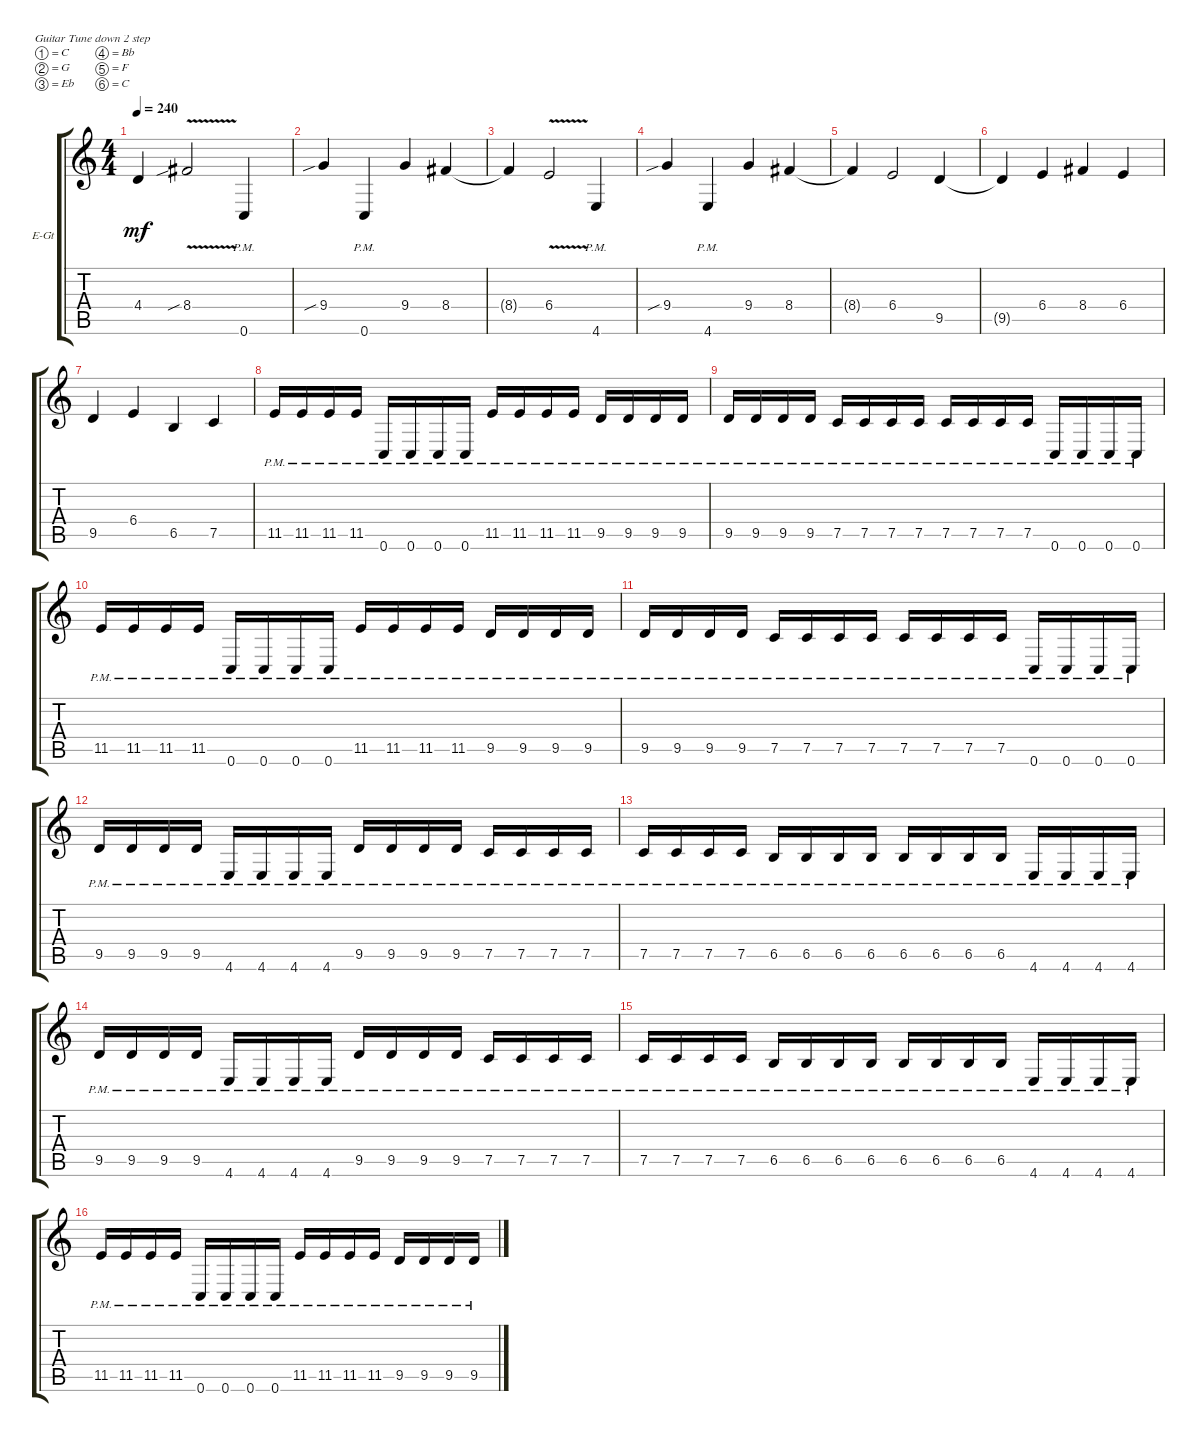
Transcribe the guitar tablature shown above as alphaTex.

\defaultSystemsLayout 4
\bracketExtendMode groupsimilarinstruments
\firstSystemTrackNameOrientation horizontal
\otherSystemsTrackNameOrientation horizontal
\track ("Knight Rhythm" "E-Gt") {instrument overdrivenguitar}
\staff {score tabs}
\tuning (C4 G3 Eb3 Bb2 F2 C2)
\ts (4 4)
\tempo 240
\clef g2
\ks aminor
4.4{t}.4{dy mf} 8.4{v sib}.2 0.6{pm}.4 |
9.4{sib}.4 0.6{pm}.4 9.4.4 8.4.4 |
8.4{t}.4 6.4{v}.2 4.6{pm}.4 |
9.4{sib}.4 4.6{pm}.4 9.4.4 8.4.4 |
8.4{t}.4 6.4.2 9.5.4 |
9.5{t}.4 6.4.4 8.4.4 6.4.4 |
9.5.4 6.4.4 6.5.4 7.5.4 |
11.5{pm}.16 11.5{pm}.16 11.5{pm}.16 11.5{pm}.16 0.6{pm}.16 0.6{pm}.16 0.6{pm}.16 0.6{pm}.16 11.5{pm}.16 11.5{pm}.16 11.5{pm}.16 11.5{pm}.16 9.5{pm}.16 9.5{pm}.16 9.5{pm}.16 9.5{pm}.16 |
9.5{pm}.16 9.5{pm}.16 9.5{pm}.16 9.5{pm}.16 7.5{pm}.16 7.5{pm}.16 7.5{pm}.16 7.5{pm}.16 7.5{pm}.16 7.5{pm}.16 7.5{pm}.16 7.5{pm}.16 0.6{pm}.16 0.6{pm}.16 0.6{pm}.16 0.6{pm}.16 |
11.5{pm}.16 11.5{pm}.16 11.5{pm}.16 11.5{pm}.16 0.6{pm}.16 0.6{pm}.16 0.6{pm}.16 0.6{pm}.16 11.5{pm}.16 11.5{pm}.16 11.5{pm}.16 11.5{pm}.16 9.5{pm}.16 9.5{pm}.16 9.5{pm}.16 9.5{pm}.16 |
9.5{pm}.16 9.5{pm}.16 9.5{pm}.16 9.5{pm}.16 7.5{pm}.16 7.5{pm}.16 7.5{pm}.16 7.5{pm}.16 7.5{pm}.16 7.5{pm}.16 7.5{pm}.16 7.5{pm}.16 0.6{pm}.16 0.6{pm}.16 0.6{pm}.16 0.6{pm}.16 |
9.5{pm}.16 9.5{pm}.16 9.5{pm}.16 9.5{pm}.16 4.6{pm}.16 4.6{pm}.16 4.6{pm}.16 4.6{pm}.16 9.5{pm}.16 9.5{pm}.16 9.5{pm}.16 9.5{pm}.16 7.5{pm}.16 7.5{pm}.16 7.5{pm}.16 7.5{pm}.16 |
7.5{pm}.16 7.5{pm}.16 7.5{pm}.16 7.5{pm}.16 6.5{pm}.16 6.5{pm}.16 6.5{pm}.16 6.5{pm}.16 6.5{pm}.16 6.5{pm}.16 6.5{pm}.16 6.5{pm}.16 4.6{pm}.16 4.6{pm}.16 4.6{pm}.16 4.6{pm}.16 |
9.5{pm}.16 9.5{pm}.16 9.5{pm}.16 9.5{pm}.16 4.6{pm}.16 4.6{pm}.16 4.6{pm}.16 4.6{pm}.16 9.5{pm}.16 9.5{pm}.16 9.5{pm}.16 9.5{pm}.16 7.5{pm}.16 7.5{pm}.16 7.5{pm}.16 7.5{pm}.16 |
7.5{pm}.16 7.5{pm}.16 7.5{pm}.16 7.5{pm}.16 6.5{pm}.16 6.5{pm}.16 6.5{pm}.16 6.5{pm}.16 6.5{pm}.16 6.5{pm}.16 6.5{pm}.16 6.5{pm}.16 4.6{pm}.16 4.6{pm}.16 4.6{pm}.16 4.6{pm}.16 |
11.5{pm}.16 11.5{pm}.16 11.5{pm}.16 11.5{pm}.16 0.6{pm}.16 0.6{pm}.16 0.6{pm}.16 0.6{pm}.16 11.5{pm}.16 11.5{pm}.16 11.5{pm}.16 11.5{pm}.16 9.5{pm}.16 9.5{pm}.16 9.5{pm}.16 9.5{pm}.16
